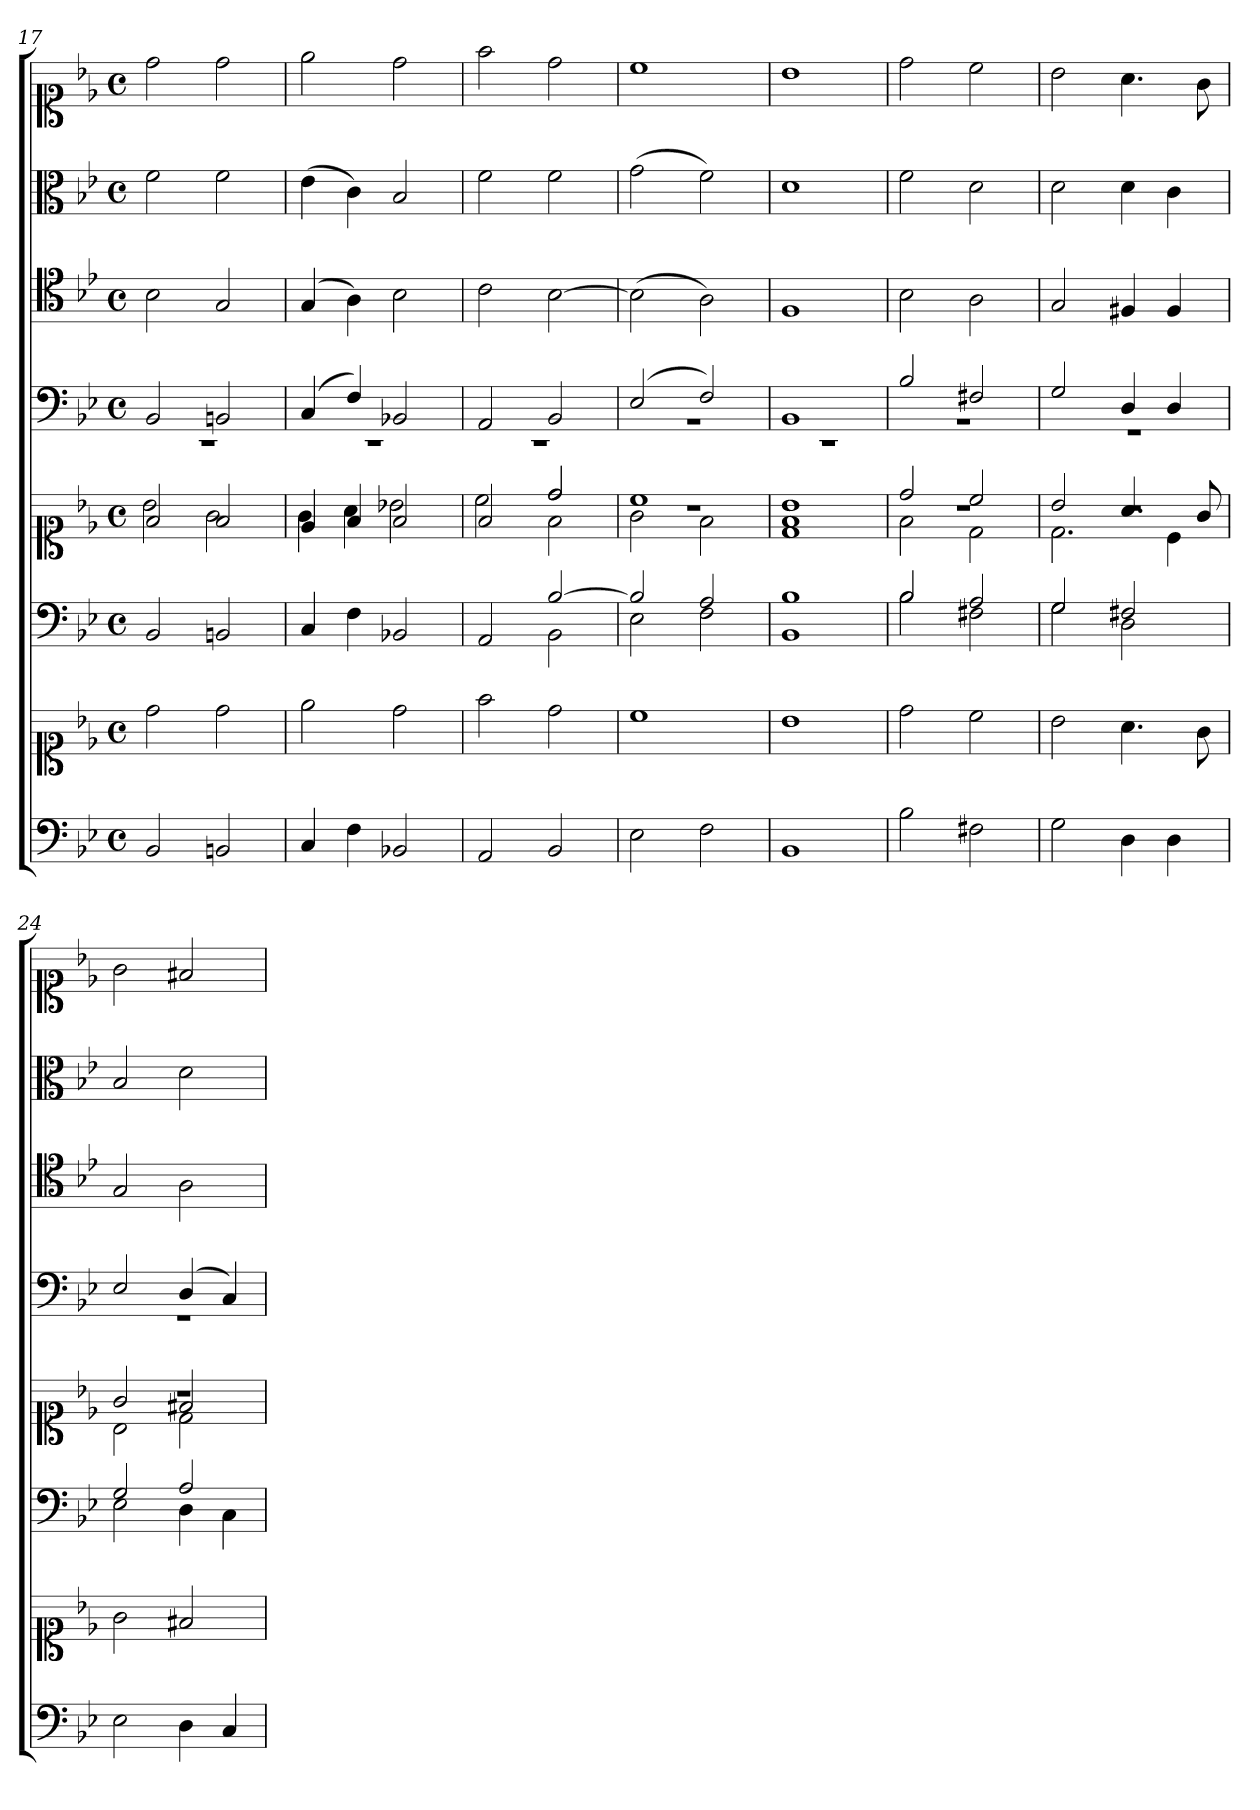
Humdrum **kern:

**kern	**kern	**kern	**kern	**kern	**kern	**kern	**kern
*part6	*part6	*part5	*part5	*part4	*part3	*part2	*part1
*staff8	*staff7	*staff6	*staff5	*staff4	*staff3	*staff2	*staff1
*clefF4	*clefC1	*clefF4	*clefC1	*clefF4	*clefC4	*clefC3	*clefC1
*k[b-e-]	*k[b-e-]	*k[b-e-]	*k[b-e-]	*k[b-e-]	*k[b-e-]	*k[b-e-]	*k[b-e-]
*B-:	*B-:	*B-:	*B-:	*B-:	*B-:	*B-:	*B-:
*M4/4	*M4/4	*M4/4	*M4/4	*M4/4	*M4/4	*M4/4	*M4/4
*met(c)	*met(c)	*met(c)	*met(c)	*met(c)	*met(c)	*met(c)	*met(c)
=17	=17	=17	=17	=17	=17	=17	=17
*	*	*	*^	*^	*	*	*
2BB-	2dd	2BB-	2f	2b-	2BB-	1r	2B-	2f	2dd
2BBn	2dd	2BBn	2f	2g	2BBn	.	2G	2f	2dd
=18	=18	=18	=18	=18	=18	=18	=18	=18	=18
4C	2ee-	4C	4e-	4g	(4C	1r	(4G	(4e-	2ee-
4F	.	4F	4f	4a	4F)	.	4A)	4c)	.
2BB-X	2dd	2BB-X	2f	2b-X	2BB-X	.	2B-	2B-	2dd
=19	=19	=19	=19	=19	=19	=19	=19	=19	=19
*	*	*^	*	*^	*	*	*	*	*
2AA	2ff	2ryy	2AA	2f	2cc	2ryy	2AA	1r	2c	2f	2ff
2BB-	2dd	[2B-	2BB-	2dd	2f	2dd/	2BB-	.	[2B-	2f	2dd
=20	=20	=20	=20	=20	=20	=20	=20	=20	=20	=20	=20
2E-	1cc	2B-]	2E-	1cc	2g	1r	(2E-	1r	(2B-]	(2g	1cc
2F	.	2A	2F	.	2f	.	2F)	.	2A)	2f)	.
=21	=21	=21	=21	=21	=21	=21	=21	=21	=21	=21	=21
1BB-	1b-	1B-	1BB-	1b-	1d	1f/	1BB-	1r	1F	1d	1b-
=22	=22	=22	=22	=22	=22	=22	=22	=22	=22	=22	=22
2B-	2dd	2B-	2B-	2dd	2f	1r	2B-	1r	2B-	2f	2dd
2F#X	2cc	2A	2F#X	2cc	2d	.	2F#X	.	2A	2d	2cc
=23	=23	=23	=23	=23	=23	=23	=23	=23	=23	=23	=23
2G	2b-	2G	2G	2b-	2.d	1r	2G	1r	2G	2d	2b-
4D	4.a	2F#X	2D	4.a	.	.	4D	.	4F#X	4d	4.a
4D	.	.	.	.	4c	.	4D	.	4F#	4c	.
.	8g	.	.	8g	.	.	.	.	.	.	8g
=24	=24	=24	=24	=24	=24	=24	=24	=24	=24	=24	=24
2E-	2g	2G	2E-	2g	2B-	1r	2E-	1r	2G	2B-	2g
4D	2f#X	2A	4D	2f#X	2d	.	(4D	.	2A	2d	2f#X
4C	.	.	4C	.	.	.	4C)	.	.	.	.
*	*	*v	*v	*	*	*	*v	*v	*	*	*
*	*	*	*v	*v	*v	*	*	*	*
=	=	=	=	=	=	=	=
*-	*-	*-	*-	*-	*-	*-	*-
